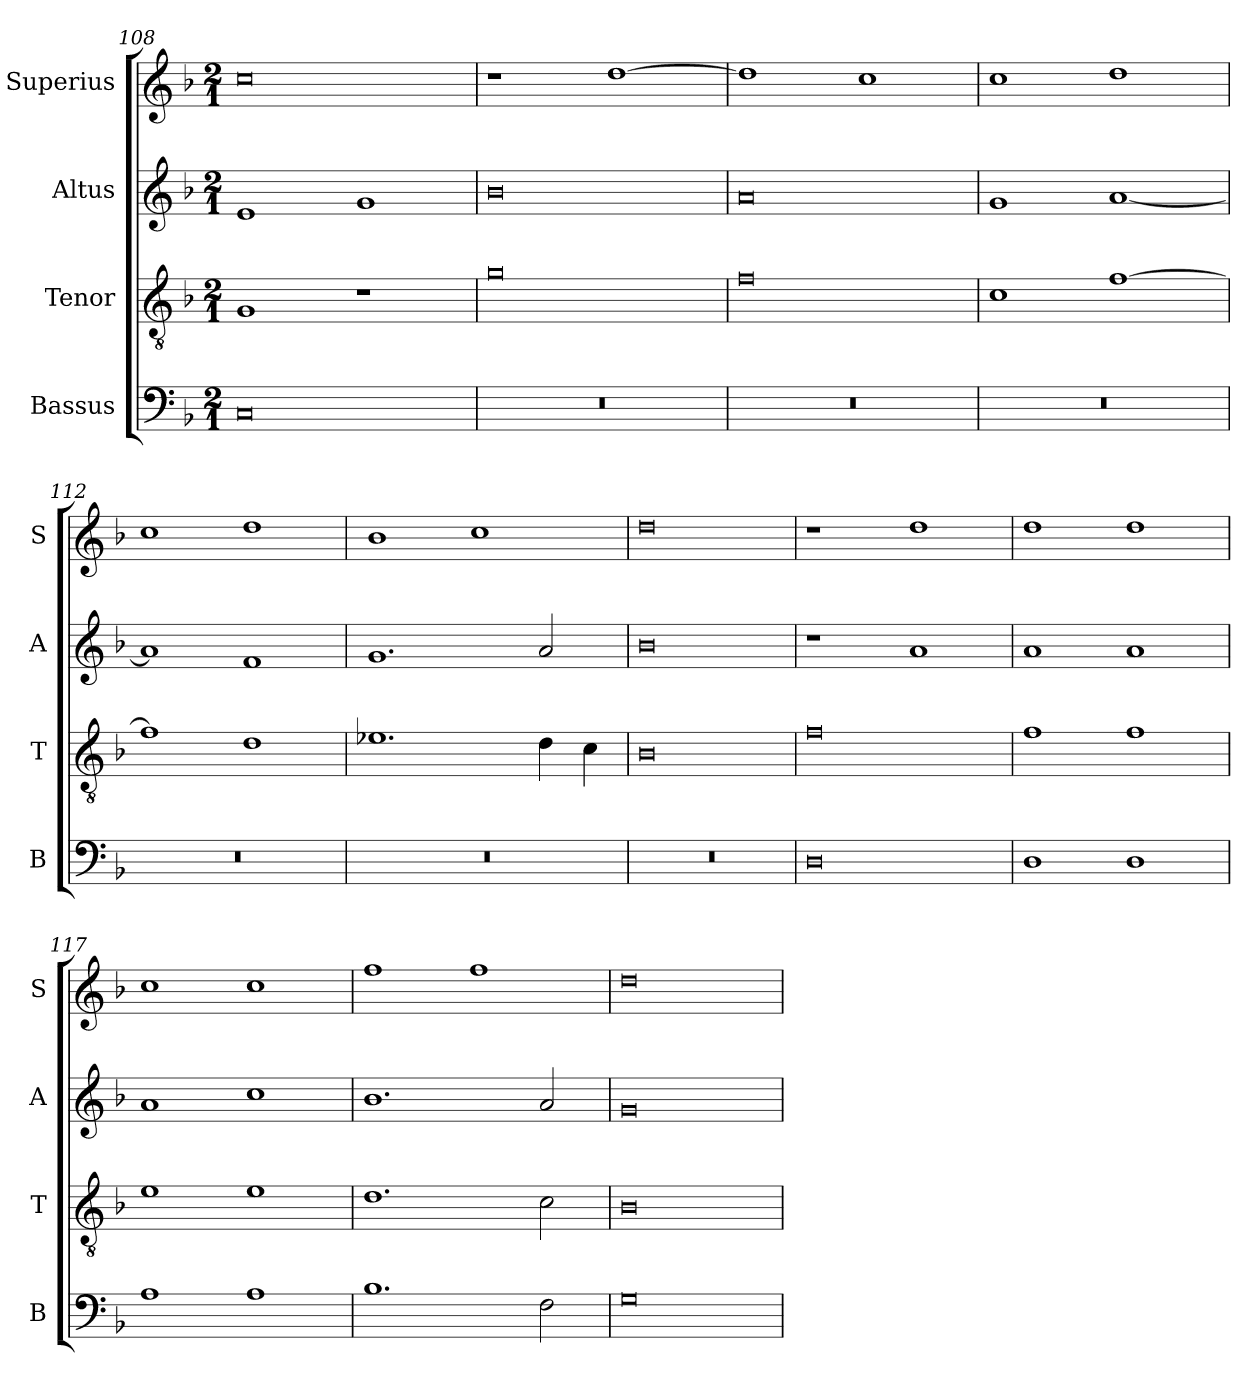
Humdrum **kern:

**kern	**kern	**kern	**kern
*part4	*part3	*part2	*part1
*staff4	*staff3	*staff2	*staff1
*I"Bassus	*I"Tenor	*I"Altus	*I"Superius
*I'B	*I'T	*I'A	*I'S
*clefF4	*clefGv2	*clefG2	*clefG2
*k[b-]	*k[b-]	*k[b-]	*k[b-]
*F:	*F:	*F:	*F:
*M2/1	*M2/1	*M2/1	*M2/1
=108	=108	=108	=108
0C	1G	1e	0cc
.	1r	1g	.
=109	=109	=109	=109
0r	0g	0b-	1r
.	.	.	[1dd
=110	=110	=110	=110
0r	0f	0a	1dd]
.	.	.	1cc
=111	=111	=111	=111
0r	1c	1g	1cc
.	[1f	[1a	1dd
=112	=112	=112	=112
0r	1f]	1a]	1cc
.	1d	1f	1dd
=113	=113	=113	=113
0r	1.e-X	1.g	1b-
.	.	.	1cc
.	4d	2a	.
.	4c	.	.
=114	=114	=114	=114
0r	0B-	0b-	0dd
=115	=115	=115	=115
0D	0f	1r	1r
.	.	1a	1dd
=116	=116	=116	=116
1D	1f	1a	1dd
1D	1f	1a	1dd
=117	=117	=117	=117
1A	1e	1a	1cc
1A	1e	1cc	1cc
=118	=118	=118	=118
1.B-	1.d	1.b-	1ff
.	.	.	1ff
2F	2c	2a	.
=119	=119	=119	=119
0G	0B-	0g	0dd
=	=	=	=
*-	*-	*-	*-
